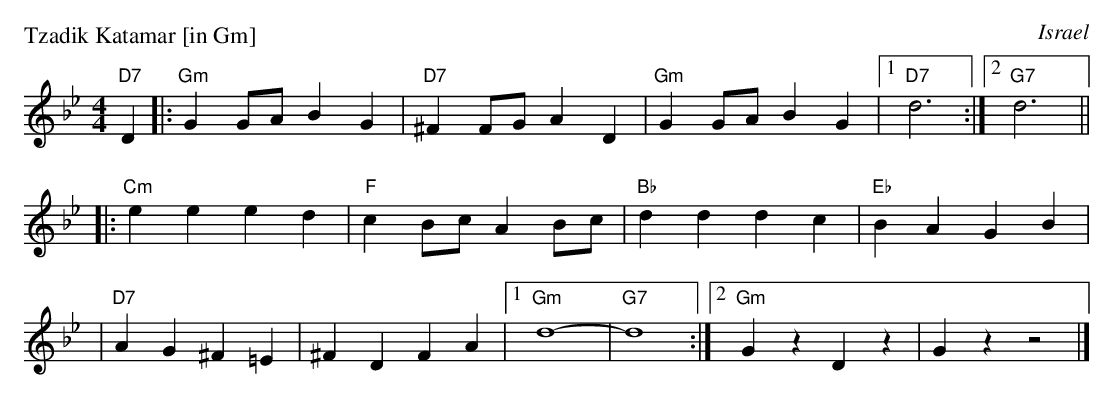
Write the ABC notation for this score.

X:1
P: Tzadik Katamar [in Gm]
O: Israel
M: 4/4
L: 1/8
K: Gm
"D7"D2 \
|: "Gm"G2 GA B2 G2 | "D7"^F2 FG A2 D2 | "Gm"G2 GA B2 G2 |1 "D7"d6 :|2 "G7"d6 ||
|: "Cm"e2 e2 e2 d2 | "F"c2 Bc A2 Bc | "Bb"d2 d2 d2 c2 | "Eb"B2 A2 G2 B2 |
| "D7"A2 G2 ^F2 =E2 | ^F2 D2 F2 A2 |1 "Gm"d8- | "G7"d8 :|2 "Gm"G2z2 D2z2 | G2z2 z4 |]
